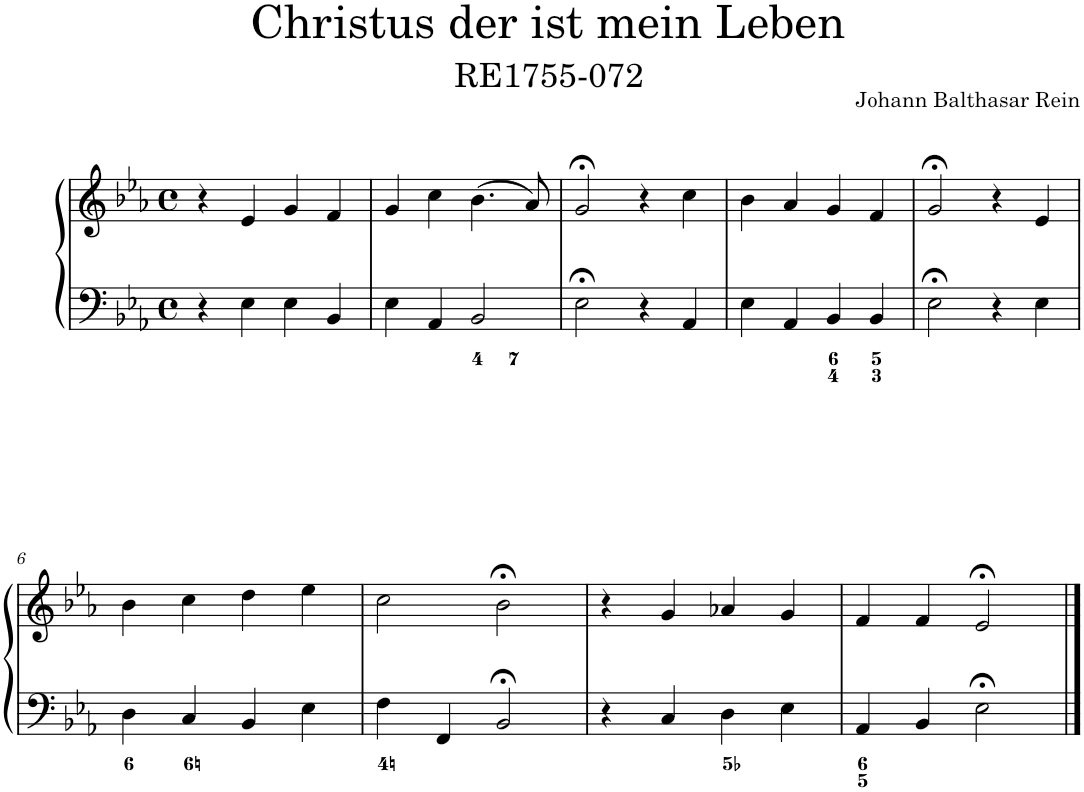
**kern	**kern
*part1	*part1
*staff2	*staff1
*I"Piano	*
*I'Pno.	*
*clefF4	*clefG2
*k[b-e-a-]	*k[b-e-a-]
*M4/4	*M4/4
*met(c)	*met(c)
=1	=1
4r	4r
4E-\	4e-/
4E-\	4g/
4BB-/	4f/
=2	=2
4E-\	4g/
4AA-/	4cc\
2BB-/	(4.b-\
.	8a-/)
=3	=3
2E-;<\	2g;</
4r	4r
4AA-/	4cc\
=4	=4
4E-\	4b-\
4AA-/	4a-/
4BB-/	4g/
4BB-/	4f/
=5	=5
2E-;<\	2g;</
4r	4r
4E-\	4e-/
!!LO:LB:g=z
=6	=6
4D\	4b-\
4C/	4cc\
4BB-/	4dd\
4E-\	4ee-\
=7	=7
4F\	2cc\
4FF/	.
2BB-;</	2b-;<\
=8	=8
4r	4r
4C/	4g/
4D\	4a-X/
4E-\	4g/
=9	=9
4AA-/	4f/
4BB-/	4f/
2E-;<\	2e-;</
==	==
*-	*-
